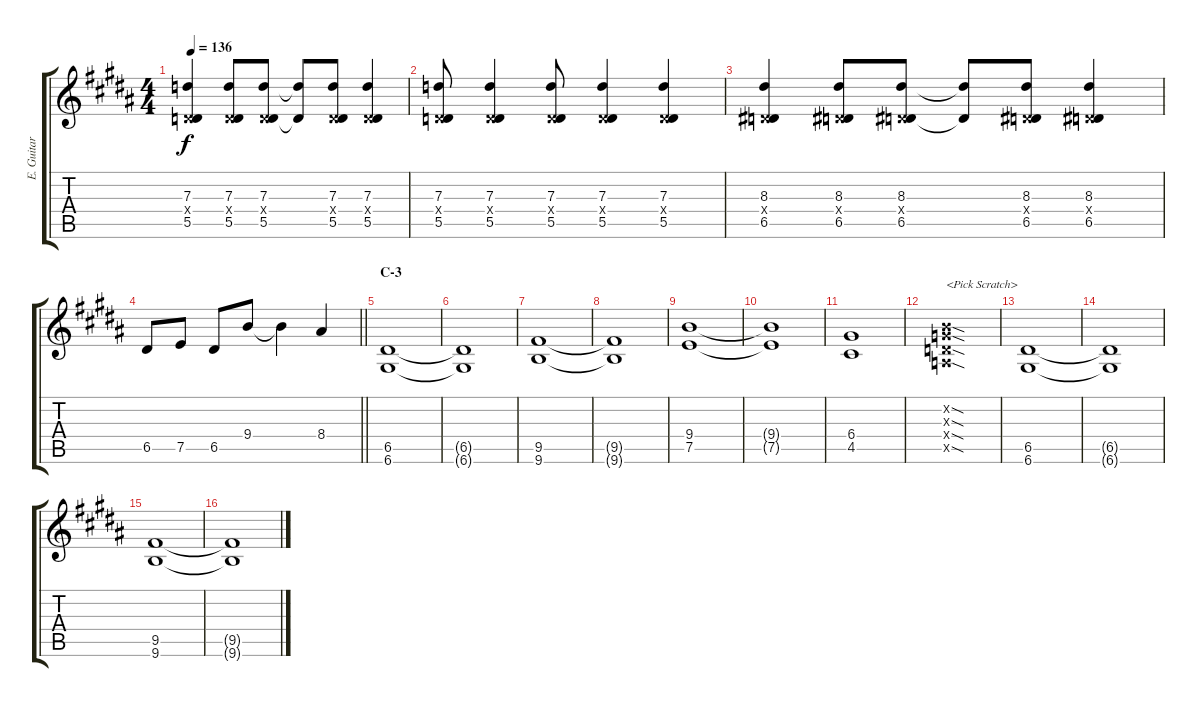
\track ("E. Guitar III" "E. Guitar ") {instrument overdrivenguitar}
\staff {score tabs}
\tuning (E4 B3 G3 D3 A2 D2) {hide}
\ts (4 4)
\tempo 136
\clef g2
\ks b
(7.3 0.4{x} 5.5).4{dy f} (7.3 0.4{x} 5.5).8 (7.3 0.4{x} 5.5).8 (7.3{t} 5.5{t}).8 (7.3 0.4{x} 5.5).8 (7.3 0.4{x} 5.5).4 |
(7.3 0.4{x} 5.5).8 (7.3 0.4{x} 5.5).4 (7.3 0.4{x} 5.5).8 (7.3 0.4{x} 5.5).4 (7.3 0.4{x} 5.5).4 |
(8.3 0.4{x} 6.5).4 (8.3 0.4{x} 6.5).8 (8.3 0.4{x} 6.5).8 (8.3{t} 6.5{t}).8 (8.3 0.4{x} 6.5).8 (8.3 0.4{x} 6.5).4 |
\barLineRight lightlight
6.5.8 7.5.8 6.5.8 9.4.8 9.4{t}.4 8.4.4 |
\section ("" "C-3")
(6.5 6.6).1 |
(6.5{t} 6.6{t}).1 |
(9.5 9.6).1 |
(9.5{t} 9.6{t}).1 |
(9.4 7.5).1 |
(9.4{t} 7.5{t}).1 |
(6.4 4.5).1 |
(0.2{sod x} 0.3{sod x} 0.4{sod x} 0.5{sod x}).1{txt "<Pick Scratch>"} |
(6.5 6.6).1 |
(6.5{t} 6.6{t}).1 |
(9.5 9.6).1 |
(9.5{t} 9.6{t}).1
